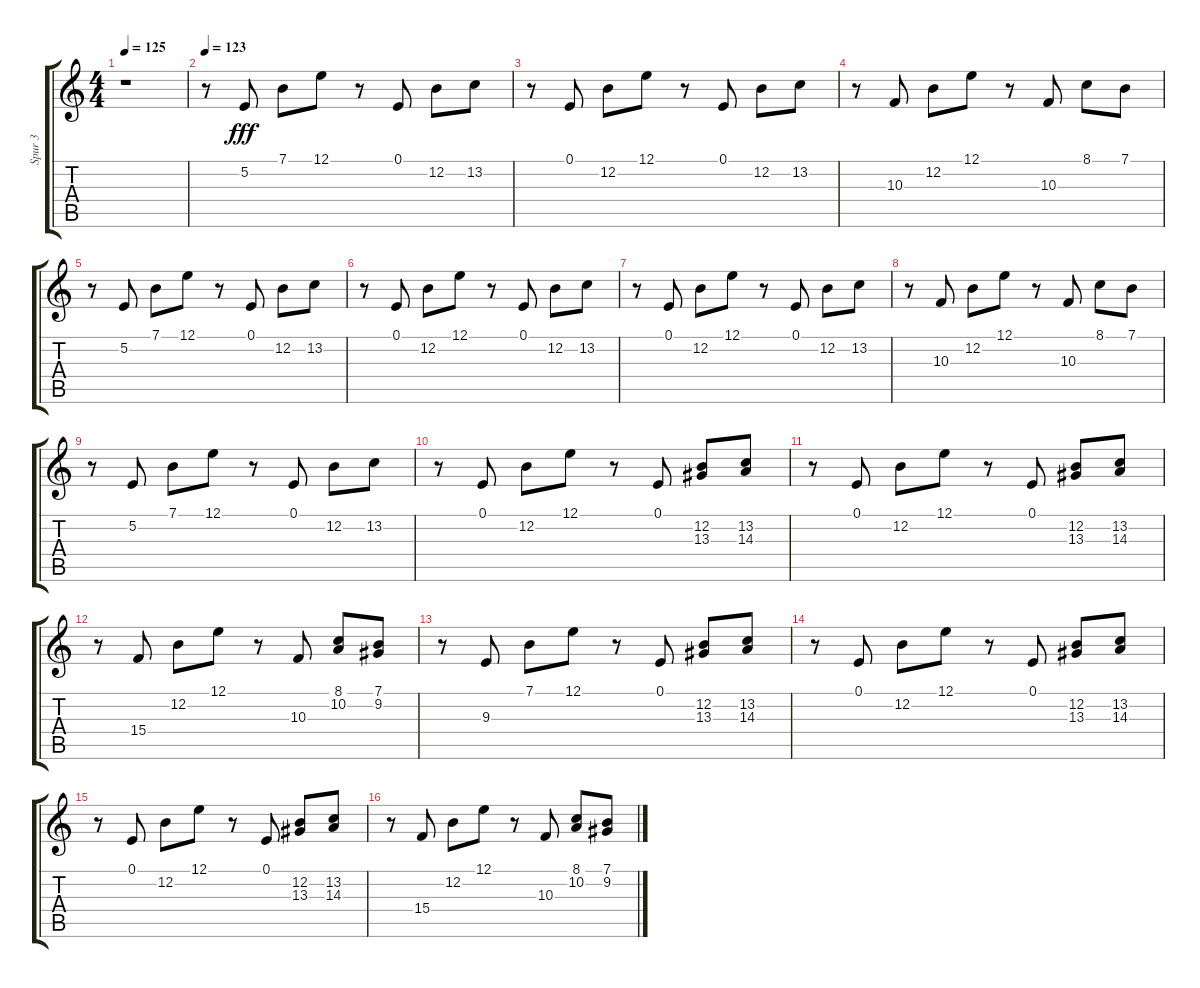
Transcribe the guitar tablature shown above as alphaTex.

\track ("Spur 3" "Spur 3") {instrument electricpiano1}
\staff {score tabs}
\tuning (E4 B3 G3 D3 A2 E2) {hide}
\ts (4 4)
\tempo 125
\clef g2
\ks c
r.1{dy fff instrument electricpiano1} |
\tempo 123
r.8 5.2.8 7.1.8 12.1.8 r.8 0.1.8 12.2.8 13.2.8 |
r.8 0.1.8 12.2.8 12.1.8 r.8 0.1.8 12.2.8 13.2.8 |
r.8 10.3.8 12.2.8 12.1.8 r.8 10.3.8 8.1.8 7.1.8 |
r.8 5.2.8 7.1.8 12.1.8 r.8 0.1.8 12.2.8 13.2.8 |
r.8 0.1.8 12.2.8 12.1.8 r.8 0.1.8 12.2.8 13.2.8 |
r.8 0.1.8 12.2.8 12.1.8 r.8 0.1.8 12.2.8 13.2.8 |
r.8 10.3.8 12.2.8 12.1.8 r.8 10.3.8 8.1.8 7.1.8 |
r.8 5.2.8 7.1.8 12.1.8 r.8 0.1.8 12.2.8 13.2.8 |
r.8 0.1.8 12.2.8 12.1.8 r.8 0.1.8 (12.2 13.3).8 (13.2 14.3).8 |
r.8 0.1.8 12.2.8 12.1.8 r.8 0.1.8 (12.2 13.3).8 (13.2 14.3).8 |
r.8 15.4.8 12.2.8 12.1.8 r.8 10.3.8 (8.1 10.2).8 (7.1 9.2).8 |
r.8 9.3.8 7.1.8 12.1.8 r.8 0.1.8 (12.2 13.3).8 (13.2 14.3).8 |
r.8 0.1.8 12.2.8 12.1.8 r.8 0.1.8 (12.2 13.3).8 (13.2 14.3).8 |
r.8 0.1.8 12.2.8 12.1.8 r.8 0.1.8 (12.2 13.3).8 (13.2 14.3).8 |
r.8 15.4.8 12.2.8 12.1.8 r.8 10.3.8 (8.1 10.2).8 (7.1 9.2).8
